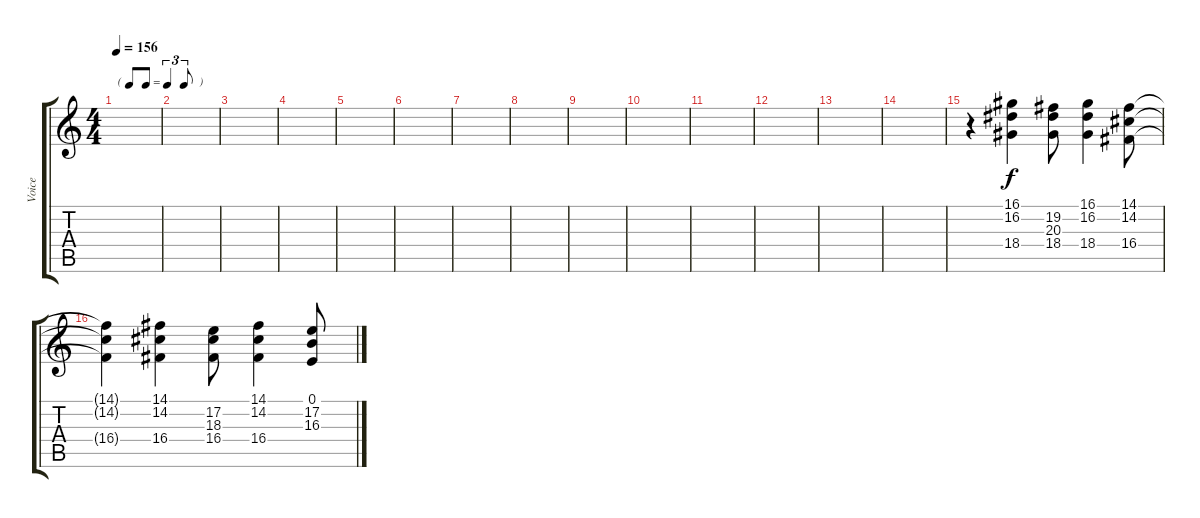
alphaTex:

\track ("Voice" "Voice") {instrument acousticgrandpiano}
\staff {score tabs}
\tuning (E4 B3 G3 D3 A2 E2) {hide}
\ts (4 4)
\tf triplet8th
\tempo 156
\clef g2
\ks c
|
|
|
|
|
|
|
|
|
|
|
|
|
|
r.4 (16.1 16.2 18.4).4 (19.2 20.3 18.4).8 (16.1 16.2 18.4).4 (14.1 14.2 16.4).8 |
(14.1{t} 14.2{t} 16.4{t}).4 (14.1 14.2 16.4).4 (17.2 18.3 16.4).8 (14.1 14.2 16.4).4 (0.1 17.2 16.3).8
